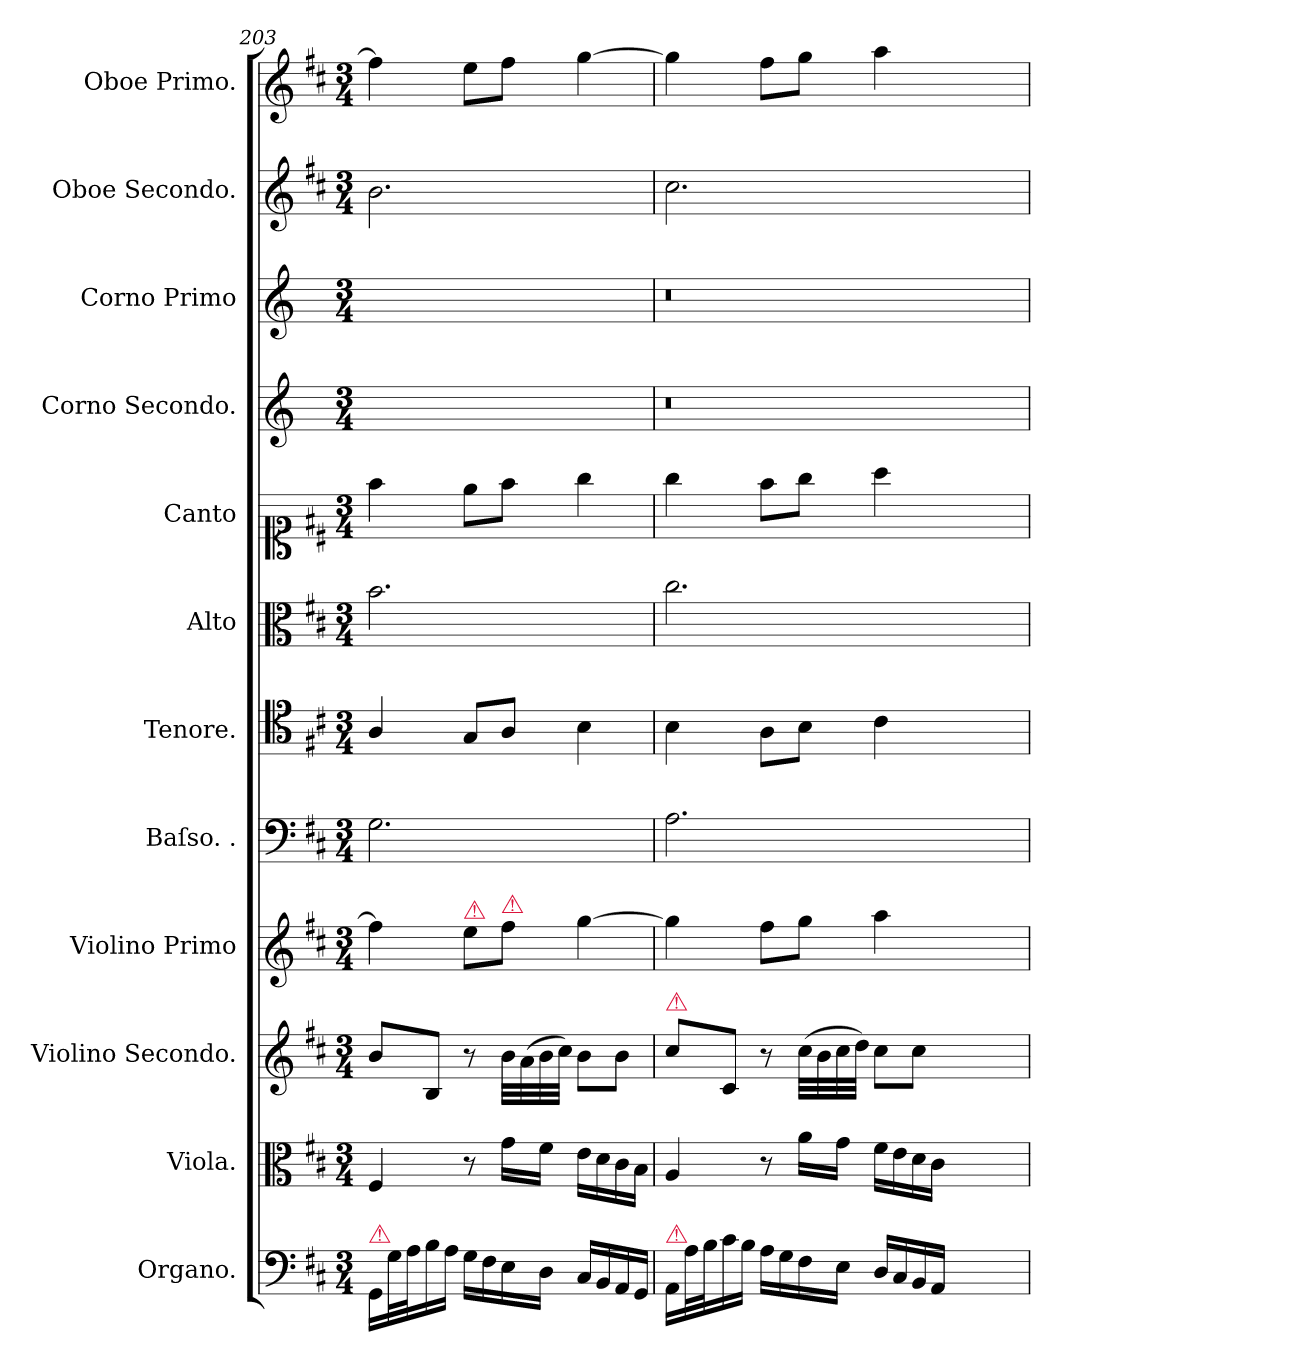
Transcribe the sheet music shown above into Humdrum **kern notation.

**kern	**kern	**kern	**kern	**kern	**kern	**kern	**kern	**kern	**kern	**kern	**kern
*part12	*part11	*part10	*part9	*part8	*part7	*part6	*part5	*part4	*part3	*part2	*part1
*staff12	*staff11	*staff10	*staff9	*staff8	*staff7	*staff6	*staff5	*staff4	*staff3	*staff2	*staff1
*I"Organo.	*I"Viola.	*I"Violino Secondo.	*I"Violino Primo	*I"Baſso. .	*I"Tenore.	*I"Alto	*I"Canto	*I"Corno Secondo.	*I"Corno Primo	*I"Oboe Secondo.	*I"Oboe Primo.
*I'org	*I'vla	*I'vl 2	*I'vl 1	*I'B	*I'T	*I'A	*	*I'cor 2	*I'cor 1	*I'ob 2	*I'ob 1
*clefF4	*clefC3	*clefG2	*clefG2	*clefF4	*clefC4	*clefC3	*clefC1	*clefG2	*clefG2	*clefG2	*clefG2
*	*	*	*	*	*	*	*	*ITrd6c10	*ITrd6c10	*	*
*k[f#c#]	*k[f#c#]	*k[f#c#]	*k[f#c#]	*k[f#c#]	*k[f#c#]	*k[f#c#]	*k[f#c#]	*k[f#c#]	*k[f#c#]	*k[f#c#]	*k[f#c#]
*M3/4	*M3/4	*M3/4	*M3/4	*M3/4	*M3/4	*M3/4	*M3/4	*M3/4	*M3/4	*M3/4	*M3/4
=203	=203	=203	=203	=203	=203	=203	=203	=203	=203	=203	=203
!LO:TX:a:color=crimson:t=⚠	!	!	!	!	!	!	!	!	!	!	!
16GG/LL	4F#/	8b\L	4ff#\]	2.G\	4A/	2.b\	4ff#\	2.ryy	2.ryy	2.b\	4ff#\]
32G\L	.	.	.	.	.	.	.	.	.	.	.
32A\J	.	.	.	.	.	.	.	.	.	.	.
16B\	.	8B/J	.	.	.	.	.	.	.	.	.
16A\JJ	.	.	.	.	.	.	.	.	.	.	.
!	!	!	!LO:TX:a:color=crimson:t=⚠	!	!	!	!	!	!	!	!
16G\LL	8r	8r	8ee\L	.	8G/L	.	8ee\L	.	.	.	8ee\L
16F#\	.	.	.	.	.	.	.	.	.	.	.
!	!	!	!LO:TX:a:color=crimson:t=⚠	!	!	!	!	!	!	!	!
16E\	16g\LL	32b\LLL	8ff#\J	.	8A/J	.	8ff#\J	.	.	.	8ff#\J
.	.	(>32a\	.	.	.	.	.	.	.	.	.
16D\JJ	16f#\JJ	32b\	.	.	.	.	.	.	.	.	.
.	.	32cc#\JJJ)	.	.	.	.	.	.	.	.	.
16C#/LL	16e\LL	8b\L	[4gg\	.	4B\	.	4gg\	.	.	.	[4gg\
16BB/	16d\	.	.	.	.	.	.	.	.	.	.
16AA/	16c#\	8b\J	.	.	.	.	.	.	.	.	.
16GG/JJ	16B\JJ	.	.	.	.	.	.	.	.	.	.
=204	=204	=204	=204	=204	=204	=204	=204	=204	=204	=204	=204
!	!	!LO:TX:a:color=crimson:t=⚠	!	!	!	!	!	!	!	!	!
!LO:TX:a:color=crimson:t=⚠	!	!	!	!	!	!	!	!	!	!	!
!	!	!	!	!	!	!	!	!LO:N:vis=0	!LO:N:vis=0	!	!
16AA/LL	4A/	8cc#\L	4gg\]	2.A\	4B\	2.cc#\	4gg\	1.r	1.r	2.cc#\	4gg\]
32A\L	.	.	.	.	.	.	.	.	.	.	.
32B\J	.	.	.	.	.	.	.	.	.	.	.
16c#\	.	8c#/J	.	.	.	.	.	.	.	.	.
16B\JJ	.	.	.	.	.	.	.	.	.	.	.
16A\LL	8r	8r	8ff#\L	.	8A\L	.	8ff#\L	.	.	.	8ff#\L
16G\	.	.	.	.	.	.	.	.	.	.	.
16F#\	16a\LL	(>32cc#\LLL	8gg\J	.	8B\J	.	8gg\J	.	.	.	8gg\J
.	.	32b\	.	.	.	.	.	.	.	.	.
16E\JJ	16g\JJ	32cc#\	.	.	.	.	.	.	.	.	.
.	.	32dd\JJJ)	.	.	.	.	.	.	.	.	.
16D/LL	16f#\LL	8cc#\L	4aa\	.	4c#\	.	4aa\	.	.	.	4aa\
16C#/	16e\	.	.	.	.	.	.	.	.	.	.
16BB/	16d\	8cc#\J	.	.	.	.	.	.	.	.	.
16AA/JJ	16c#\JJ	.	.	.	.	.	.	.	.	.	.
2.ryy	2.ryy	2.ryy	2.ryy	2.ryy	2.ryy	2.ryy	2.ryy	.	.	2.ryy	2.ryy
=	=	=	=	=	=	=	=	=	=	=	=
*-	*-	*-	*-	*-	*-	*-	*-	*-	*-	*-	*-
